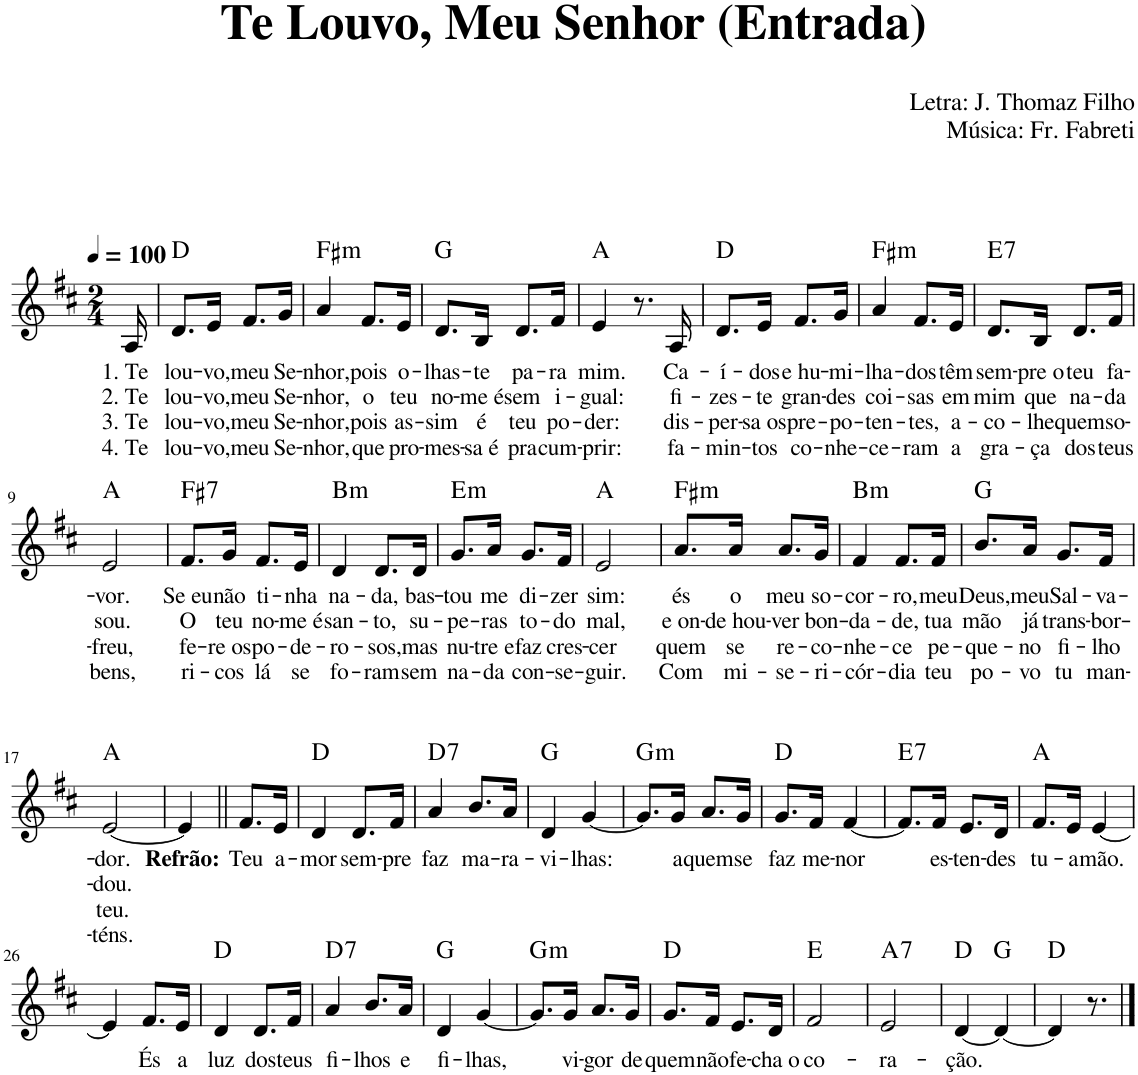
**kern	**text	**text	**text	**text	**harte
*part1	*part1	*part1	*part1	*part1	*part1
*staff1	*staff1	*staff1	*staff1	*staff1	*
*I"Voz	*	*	*	*	*
*I'Vo.	*	*	*	*	*
*clefG2	*	*	*	*	*
*k[f#c#]	*	*	*	*	*
*M2/4	*	*	*	*	*
*MM100	*	*	*	*	*
=1	=1	=1	=1	=1	=1
!	!LO:LY:b	!LO:LY:b	!LO:LY:b	!LO:LY:b	!
16A/	1. Te	2. Te	3. Te	4. Te	.
=2	=2	=2	=2	=2	=2
!	!LO:LY:b	!LO:LY:b	!LO:LY:b	!LO:LY:b	!
8.d/L	lou-	lou-	lou-	lou-	D:maj
!	!LO:LY:b	!LO:LY:b	!LO:LY:b	!LO:LY:b	!
16e/Jk	-vo,	-vo,	-vo,	-vo,	.
!	!LO:LY:b	!LO:LY:b	!LO:LY:b	!LO:LY:b	!
8.f#/L	meu	meu	meu	meu	.
!	!LO:LY:b	!LO:LY:b	!LO:LY:b	!LO:LY:b	!
16g/Jk	Se-	Se-	Se-	Se-	.
=3	=3	=3	=3	=3	=3
!	!LO:LY:b	!LO:LY:b	!LO:LY:b	!LO:LY:b	!LO:H:kt=m
4a/	-nhor,	-nhor,	-nhor,	-nhor,	F#:min
!	!LO:LY:b	!LO:LY:b	!LO:LY:b	!LO:LY:b	!
8.f#/L	pois	o	pois	que	.
!	!LO:LY:b	!LO:LY:b	!LO:LY:b	!LO:LY:b	!
16e/Jk	o-	teu	as-	pro-	.
=4	=4	=4	=4	=4	=4
!	!LO:LY:b	!LO:LY:b	!LO:LY:b	!LO:LY:b	!
8.d/L	-lhas-	no-	-sim	-mes-	G:maj
!	!LO:LY:b	!LO:LY:b	!LO:LY:b	!LO:LY:b	!
16B/Jk	-te	-me é	é	-sa é	.
!	!LO:LY:b	!LO:LY:b	!LO:LY:b	!LO:LY:b	!
8.d/L	pa-	sem	teu	pra	.
!	!LO:LY:b	!LO:LY:b	!LO:LY:b	!LO:LY:b	!
16f#/Jk	-ra	i-	po-	cum-	.
=5	=5	=5	=5	=5	=5
!	!LO:LY:b	!LO:LY:b	!LO:LY:b	!LO:LY:b	!
4e/	mim.	-gual:	-der:	-prir:	A:maj
8.r	.	.	.	.	.
!	!LO:LY:b	!LO:LY:b	!LO:LY:b	!LO:LY:b	!
16A/	Ca-	fi-	dis-	fa-	.
=6	=6	=6	=6	=6	=6
!	!LO:LY:b	!LO:LY:b	!LO:LY:b	!LO:LY:b	!
8.d/L	-í-	-zes-	-per-	-min-	D:maj
!	!LO:LY:b	!LO:LY:b	!LO:LY:b	!LO:LY:b	!
16e/Jk	-dos	-te	-sa os	-tos	.
!	!LO:LY:b	!LO:LY:b	!LO:LY:b	!LO:LY:b	!
8.f#/L	e hu-	gran-	pre-	co-	.
!	!LO:LY:b	!LO:LY:b	!LO:LY:b	!LO:LY:b	!
16g/Jk	-mi-	-des	-po-	-nhe-	.
=7	=7	=7	=7	=7	=7
!	!LO:LY:b	!LO:LY:b	!LO:LY:b	!LO:LY:b	!LO:H:kt=m
4a/	-lha-	coi-	-ten-	-ce-	F#:min
!	!LO:LY:b	!LO:LY:b	!LO:LY:b	!LO:LY:b	!
8.f#/L	-dos	-sas	-tes,	-ram	.
!	!LO:LY:b	!LO:LY:b	!LO:LY:b	!LO:LY:b	!
16e/Jk	têm	em	a-	a	.
=8	=8	=8	=8	=8	=8
!	!LO:LY:b	!LO:LY:b	!LO:LY:b	!LO:LY:b	!LO:H:kt=7
8.d/L	sem-	mim	-co-	gra-	E:7
!	!LO:LY:b	!LO:LY:b	!LO:LY:b	!LO:LY:b	!
16B/Jk	-pre o	que	-lhe	-ça	.
!	!LO:LY:b	!LO:LY:b	!LO:LY:b	!LO:LY:b	!
8.d/L	teu	na-	quem	dos	.
!	!LO:LY:b	!LO:LY:b	!LO:LY:b	!LO:LY:b	!
16f#/Jk	fa-	-da	so-	teus	.
!!LO:LB:g=z
=9	=9	=9	=9	=9	=9
!	!LO:LY:b	!LO:LY:b	!LO:LY:b	!LO:LY:b	!
2e/	-vor.	sou.	-freu,	bens,	A:maj
=10	=10	=10	=10	=10	=10
!	!LO:LY:b	!LO:LY:b	!LO:LY:b	!LO:LY:b	!LO:H:kt=7
8.f#/L	Se eu	O	fe-	ri-	F#:7
!	!LO:LY:b	!LO:LY:b	!LO:LY:b	!LO:LY:b	!
16g/Jk	não	teu	-re os	-cos	.
!	!LO:LY:b	!LO:LY:b	!LO:LY:b	!LO:LY:b	!
8.f#/L	ti-	no-	po-	lá	.
!	!LO:LY:b	!LO:LY:b	!LO:LY:b	!LO:LY:b	!
16e/Jk	-nha	-me é	-de-	se	.
=11	=11	=11	=11	=11	=11
!	!LO:LY:b	!LO:LY:b	!LO:LY:b	!LO:LY:b	!LO:H:kt=m
4d/	na-	san-	-ro-	fo-	B:min
!	!LO:LY:b	!LO:LY:b	!LO:LY:b	!LO:LY:b	!
8.d/L	-da,	-to,	-sos,	-ram	.
!	!LO:LY:b	!LO:LY:b	!LO:LY:b	!LO:LY:b	!
16d/Jk	bas-	su-	mas	sem	.
=12	=12	=12	=12	=12	=12
!	!LO:LY:b	!LO:LY:b	!LO:LY:b	!LO:LY:b	!LO:H:kt=m
8.g/L	-tou	-pe-	nu-	na-	E:min
!	!LO:LY:b	!LO:LY:b	!LO:LY:b	!LO:LY:b	!
16a/Jk	me	-ras	-tre e	-da	.
!	!LO:LY:b	!LO:LY:b	!LO:LY:b	!LO:LY:b	!
8.g/L	di-	to-	faz	con-	.
!	!LO:LY:b	!LO:LY:b	!LO:LY:b	!LO:LY:b	!
16f#/Jk	-zer	-do	cres-	-se-	.
=13	=13	=13	=13	=13	=13
!	!LO:LY:b	!LO:LY:b	!LO:LY:b	!LO:LY:b	!
2e/	sim:	mal,	-cer	-guir.	A:maj
=14	=14	=14	=14	=14	=14
!	!LO:LY:b	!LO:LY:b	!LO:LY:b	!LO:LY:b	!LO:H:kt=m
8.a/L	és	e on-	quem	Com	F#:min
!	!LO:LY:b	!LO:LY:b	!LO:LY:b	!LO:LY:b	!
16a/Jk	o	-de hou-	se	mi-	.
!	!LO:LY:b	!LO:LY:b	!LO:LY:b	!LO:LY:b	!
8.a/L	meu	-ver	re-	-se-	.
!	!LO:LY:b	!LO:LY:b	!LO:LY:b	!LO:LY:b	!
16g/Jk	so-	bon-	-co-	-ri-	.
=15	=15	=15	=15	=15	=15
!	!LO:LY:b	!LO:LY:b	!LO:LY:b	!LO:LY:b	!LO:H:kt=m
4f#/	-cor-	-da-	-nhe-	-cór-	B:min
!	!LO:LY:b	!LO:LY:b	!LO:LY:b	!LO:LY:b	!
8.f#/L	-ro,	-de,	-ce	-dia	.
!	!LO:LY:b	!LO:LY:b	!LO:LY:b	!LO:LY:b	!
16f#/Jk	meu	tua	pe-	teu	.
=16	=16	=16	=16	=16	=16
!	!LO:LY:b	!LO:LY:b	!LO:LY:b	!LO:LY:b	!
8.b/L	Deus,	mão	-que-	po-	G:maj
!	!LO:LY:b	!LO:LY:b	!LO:LY:b	!LO:LY:b	!
16a/Jk	meu	já	-no	-vo	.
!	!LO:LY:b	!LO:LY:b	!LO:LY:b	!LO:LY:b	!
8.g/L	Sal-	trans-	fi-	tu	.
!	!LO:LY:b	!LO:LY:b	!LO:LY:b	!LO:LY:b	!
16f#/Jk	-va-	-bor-	-lho	man-	.
!!LO:LB:g=z
=17	=17	=17	=17	=17	=17
!	!LO:LY:b	!LO:LY:b	!LO:LY:b	!LO:LY:b	!
[2e/	-dor.	-dou.	teu.	-téns.	A:maj
=18	=18	=18	=18	=18	=18
4e/]	.	.	.	.	.
!LO:TX:b:B:t=Refrão&colon;	!	!	!	!	!
!	!LO:LY:b	!	!	!	!
8.f#/L	Teu	.	.	.	.
!	!LO:LY:b	!	!	!	!
16e/Jk	a-	.	.	.	.
=19	=19	=19	=19	=19	=19
!	!LO:LY:b	!	!	!	!
4d/	-mor	.	.	.	D:maj
!	!LO:LY:b	!	!	!	!
8.d/L	sem-	.	.	.	.
!	!LO:LY:b	!	!	!	!
16f#/Jk	-pre	.	.	.	.
=20	=20	=20	=20	=20	=20
!	!LO:LY:b	!	!	!	!LO:H:kt=7
4a/	faz	.	.	.	D:7
!	!LO:LY:b	!	!	!	!
8.b/L	ma-	.	.	.	.
!	!LO:LY:b	!	!	!	!
16a/Jk	-ra-	.	.	.	.
=21	=21	=21	=21	=21	=21
!	!LO:LY:b	!	!	!	!
4d/	-vi-	.	.	.	G:maj
!	!LO:LY:b	!	!	!	!
[4g/	-lhas:	.	.	.	.
=22	=22	=22	=22	=22	=22
!	!	!	!	!	!LO:H:kt=m
8.g/L]	.	.	.	.	G:min
!	!LO:LY:b	!	!	!	!
16g/Jk	a	.	.	.	.
!	!LO:LY:b	!	!	!	!
8.a/L	quem	.	.	.	.
!	!LO:LY:b	!	!	!	!
16g/Jk	se	.	.	.	.
=23	=23	=23	=23	=23	=23
!	!LO:LY:b	!	!	!	!
8.g/L	faz	.	.	.	D:maj
!	!LO:LY:b	!	!	!	!
16f#/Jk	me-	.	.	.	.
!	!LO:LY:b	!	!	!	!
[4f#/	-nor	.	.	.	.
=24	=24	=24	=24	=24	=24
!	!	!	!	!	!LO:H:kt=7
8.f#/L]	.	.	.	.	E:7
!	!LO:LY:b	!	!	!	!
16f#/Jk	es-	.	.	.	.
!	!LO:LY:b	!	!	!	!
8.e/L	-ten-	.	.	.	.
!	!LO:LY:b	!	!	!	!
16d/Jk	-des	.	.	.	.
=25	=25	=25	=25	=25	=25
!	!LO:LY:b	!	!	!	!
8.f#/L	tu-	.	.	.	A:maj
!	!LO:LY:b	!	!	!	!
16e/Jk	-a	.	.	.	.
!	!LO:LY:b	!	!	!	!
[4e/	mão.	.	.	.	.
!!LO:LB:g=z
=26	=26	=26	=26	=26	=26
4e/]	.	.	.	.	.
!	!LO:LY:b	!	!	!	!
8.f#/L	És	.	.	.	.
!	!LO:LY:b	!	!	!	!
16e/Jk	a	.	.	.	.
=27	=27	=27	=27	=27	=27
!	!LO:LY:b	!	!	!	!
4d/	luz	.	.	.	D:maj
!	!LO:LY:b	!	!	!	!
8.d/L	dos	.	.	.	.
!	!LO:LY:b	!	!	!	!
16f#/Jk	teus	.	.	.	.
=28	=28	=28	=28	=28	=28
!	!LO:LY:b	!	!	!	!LO:H:kt=7
4a/	fi-	.	.	.	D:7
!	!LO:LY:b	!	!	!	!
8.b/L	-lhos	.	.	.	.
!	!LO:LY:b	!	!	!	!
16a/Jk	e	.	.	.	.
=29	=29	=29	=29	=29	=29
!	!LO:LY:b	!	!	!	!
4d/	fi-	.	.	.	G:maj
!	!LO:LY:b	!	!	!	!
[4g/	-lhas,	.	.	.	.
=30	=30	=30	=30	=30	=30
!	!	!	!	!	!LO:H:kt=m
8.g/L]	.	.	.	.	G:min
!	!LO:LY:b	!	!	!	!
16g/Jk	vi-	.	.	.	.
!	!LO:LY:b	!	!	!	!
8.a/L	-gor	.	.	.	.
!	!LO:LY:b	!	!	!	!
16g/Jk	de	.	.	.	.
=31	=31	=31	=31	=31	=31
!	!LO:LY:b	!	!	!	!
8.g/L	quem	.	.	.	D:maj
!	!LO:LY:b	!	!	!	!
16f#/Jk	não	.	.	.	.
!	!LO:LY:b	!	!	!	!
8.e/L	fe-	.	.	.	.
!	!LO:LY:b	!	!	!	!
16d/Jk	-cha o	.	.	.	.
=32	=32	=32	=32	=32	=32
!	!LO:LY:b	!	!	!	!
2f#/	co-	.	.	.	E:maj
=33	=33	=33	=33	=33	=33
!	!LO:LY:b	!	!	!	!LO:H:kt=7
2e/	-ra-	.	.	.	A:7
=34	=34	=34	=34	=34	=34
!	!LO:LY:b	!	!	!	!
[4d/	-ção.	.	.	.	D:maj
4d/_	.	.	.	.	G:maj
=35	=35	=35	=35	=35	=35
4d/]	.	.	.	.	D:maj
8.r	.	.	.	.	.
==	==	==	==	==	==
*-	*-	*-	*-	*-	*-
